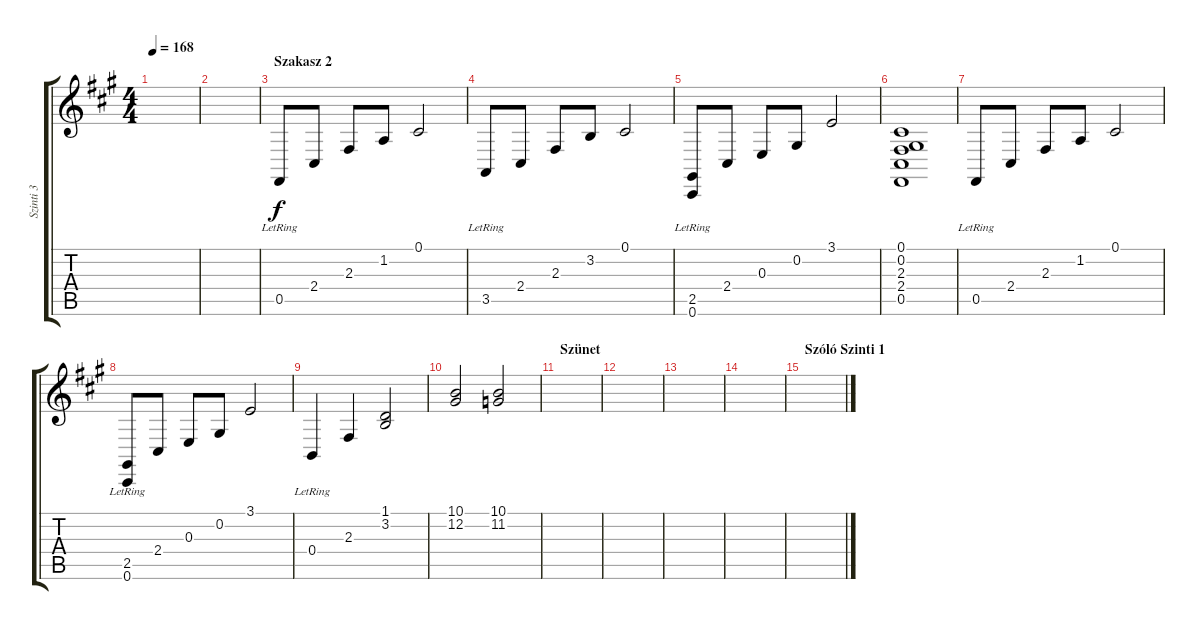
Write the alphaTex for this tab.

\track ("Szinti 3" "Szinti 3") {instrument acousticgrandpiano}
\staff {score tabs}
\tuning (Db4 Ab3 E3 B2 Gb2 Db2) {hide}
\ts (4 4)
\tempo 168
\clef g2
\ks f#minor
|
|
\section ("" "Szakasz 2")
0.5{lr}.8 2.4.8 2.3.8 1.2.8 0.1.2 |
3.5{lr}.8 2.4.8 2.3.8 3.2.8 0.1.2 |
(2.5{lr} 0.6{lr}).8 2.4.8 0.3.8 0.2.8 3.1.2 |
(0.1 0.2 2.3 2.4 0.5).1 |
0.5{lr}.8 2.4.8 2.3.8 1.2.8 0.1.2 |
(2.5{lr} 0.6{lr}).8 2.4.8 0.3.8 0.2.8 3.1.2 |
0.4{lr}.4 2.3.4 (1.1 3.2).2 |
(10.1 12.2).2 (10.1 11.2).2 |
\section ("" "Szünet")
|
|
|
|
\section ("" "Szóló Szinti 1")
